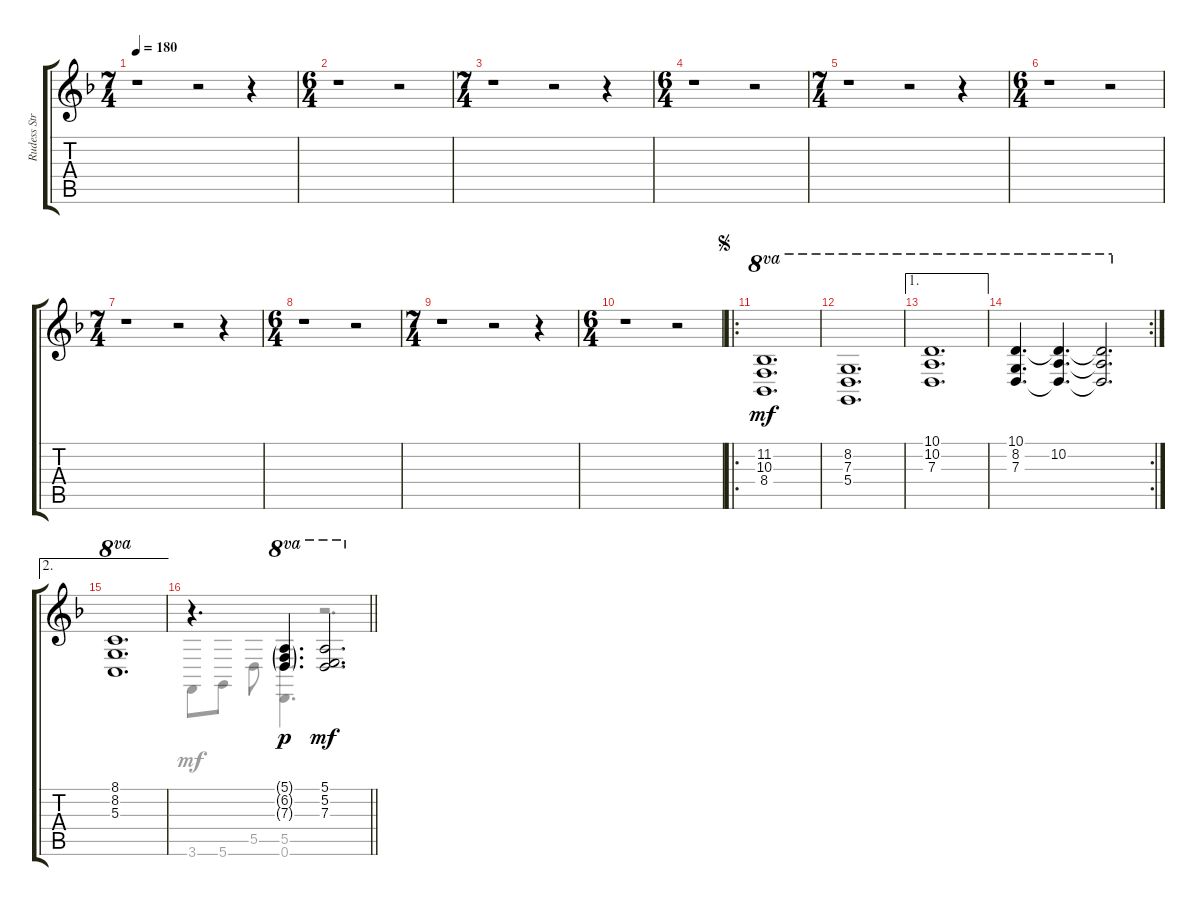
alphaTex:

\track ("Rudess Strings" "Rudess Str") {instrument stringensemble1}
\staff {score tabs}
\tuning (E4 B3 G3 D3 A2 D2) {hide}
\voice
\ts (7 4)
\tempo 180
\clef g2
\ks f
r.1{dy mf} r.2 r.4 |
\ts (6 4)
r.1 r.2 |
\ts (7 4)
r.1 r.2 r.4 |
\ts (6 4)
r.1 r.2 |
\ts (7 4)
r.1 r.2 r.4 |
\ts (6 4)
r.1 r.2 |
\ts (7 4)
r.1 r.2 r.4 |
\ts (6 4)
r.1 r.2 |
\ts (7 4)
r.1 r.2 r.4 |
\ts (6 4)
r.1 r.2 |
\ro
\jump segno
(11.2 10.3 8.4).1{d ot 8va} |
(8.2 7.3 5.4).1{d ot 8va} |
\ae 1
(10.1 10.2 7.3).1{d ot 8va} |
\rc 2
(10.1 8.2 7.3).4{d ot 8va} (10.1{t} 10.2 7.3{t}).4{d ot 8va} (10.1{t} 10.2{t} 7.3{t}).2{d ot 8va} |
\ae 2
(8.1 8.2 5.3).1{d ot 8va} |
\barLineRight lightlight
r.4{d} (5.1{g} 6.2{g} 7.3{g}).4{d ot 8va dy p} (5.1 5.2 7.3).2{d ot 8va dy mf}
\voice
\clef g2
\ottava regular
\simile none
\ks f
|
|
|
|
|
|
|
|
|
|
|
|
|
|
|
\barLineRight lightlight
3.6.8 5.6.8 5.5.8 (5.5 0.6).4{d} r.2{d}
